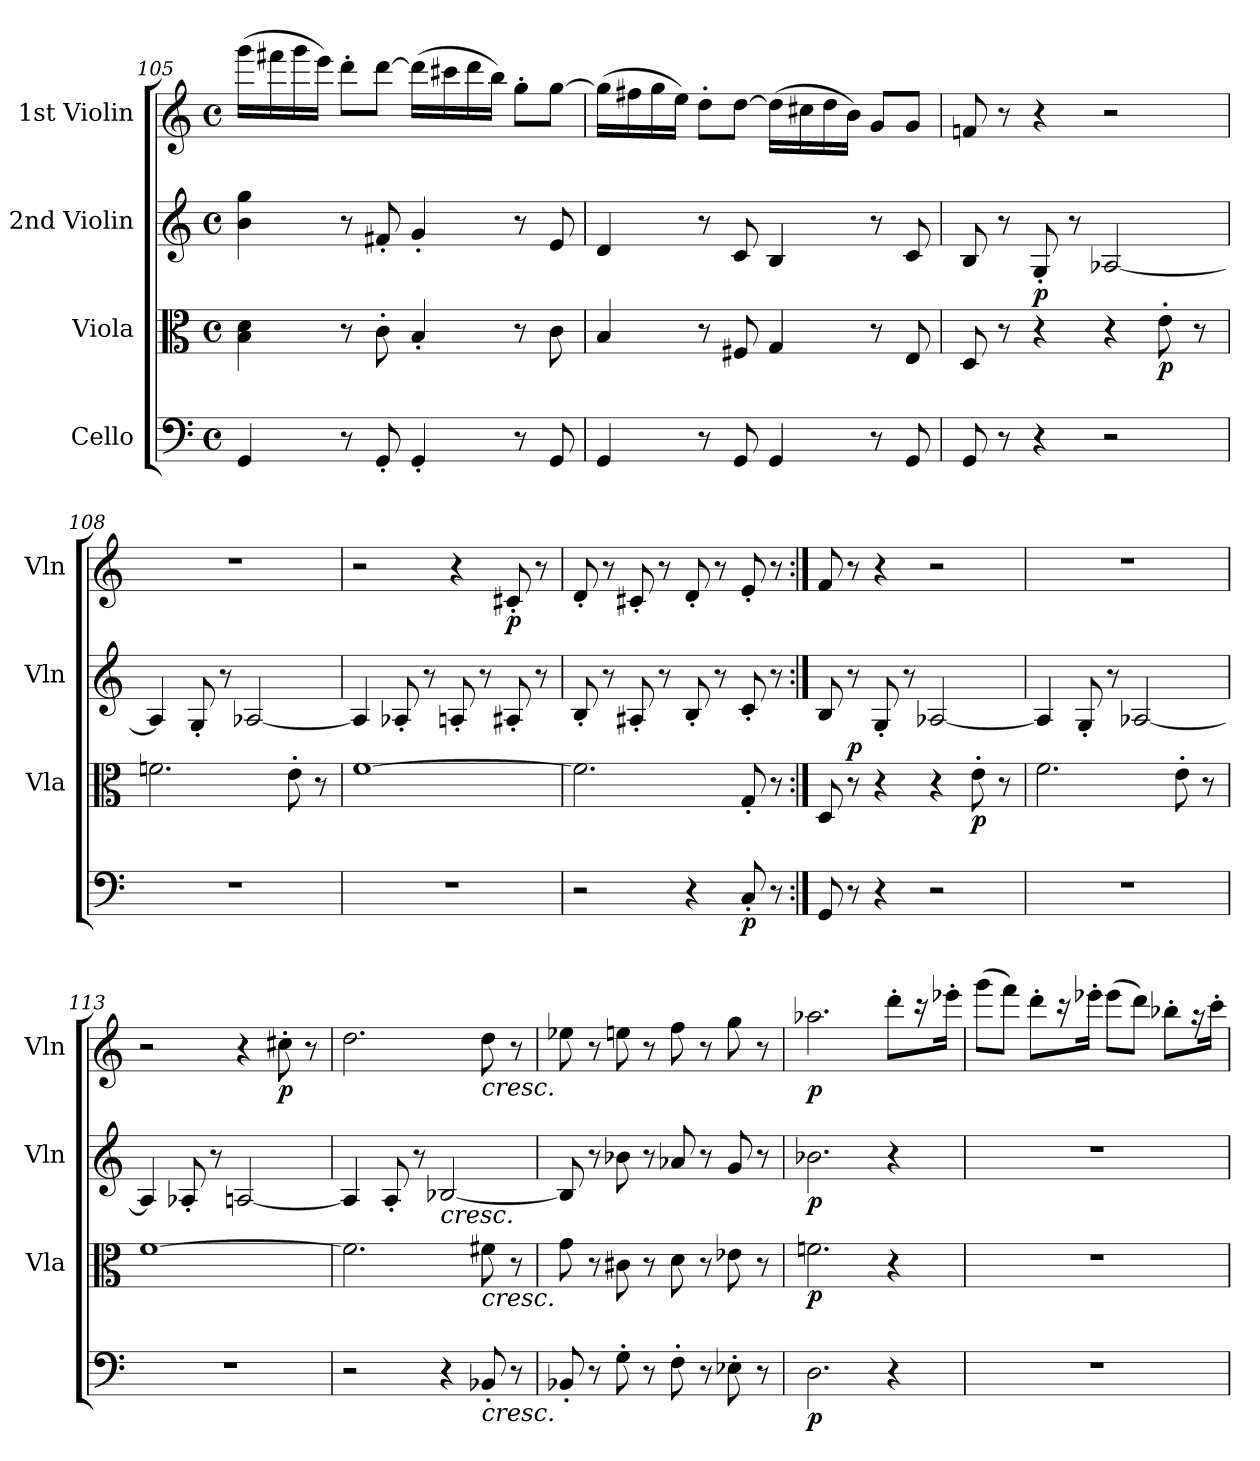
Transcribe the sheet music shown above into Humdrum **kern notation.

**kern	**dynam	**kern	**dynam	**kern	**dynam	**kern	**dynam
*part4	*part4	*part3	*part3	*part2	*part2	*part1	*part1
*staff4	*staff4	*staff3	*staff3	*staff2	*staff2	*staff1	*staff1
*I"Cello	*	*I"Viola	*	*I"2nd Violin	*	*I"1st Violin	*
*	*	*I'Vla	*	*I'Vln	*	*I'Vln	*
*clefF4	*	*clefC3	*	*clefG2	*	*clefG2	*
*k[]	*	*k[]	*	*k[]	*	*k[]	*
*M4/4	*	*M4/4	*	*M4/4	*	*M4/4	*
*met(c)	*	*met(c)	*	*met(c)	*	*met(c)	*
=105	=105	=105	=105	=105	=105	=105	=105
4GG	.	4B 4d	.	4b 4gg	.	(16gggLL	.
.	.	.	.	.	.	16fff#X	.
.	.	.	.	.	.	16ggg	.
.	.	.	.	.	.	16eeeJJ)	.
8r	.	8r	.	8r	.	8ddd'L	.
8GG'	.	8c'	.	8f#X'	.	[8dddJ	.
4GG'	.	4B'	.	4g'	.	(16dddLL]	.
.	.	.	.	.	.	16ccc#X	.
.	.	.	.	.	.	16ddd	.
.	.	.	.	.	.	16bbJJ)	.
8r	.	8r	.	8r	.	8gg'L	.
8GG	.	8c	.	8e	.	[8ggJ	.
=106	=106	=106	=106	=106	=106	=106	=106
4GG	.	4B	.	4d	.	(16ggLL]	.
.	.	.	.	.	.	16ff#X	.
.	.	.	.	.	.	16gg	.
.	.	.	.	.	.	16eeJJ)	.
8r	.	8r	.	8r	.	8dd'L	.
8GG	.	8F#X	.	8c	.	[8ddJ	.
4GG	.	4G	.	4B	.	(16ddLL]	.
.	.	.	.	.	.	16cc#X	.
.	.	.	.	.	.	16dd	.
.	.	.	.	.	.	16bJJ)	.
8r	.	8r	.	8r	.	8gL	.
8GG	.	8E	.	8c	.	8gJ	.
=107	=107	=107	=107	=107	=107	=107	=107
8GG	.	8D	.	8B	.	8fn	.
8r	.	8r	.	8r	.	8r	.
!	!	!	!LO:DY:a	!	!	!	!
4r	.	4r	p	8G'	.	4r	.
.	.	.	.	8r	.	.	.
2r	.	4r	.	[2A-X	.	2r	.
.	.	8e'	p	.	.	.	.
.	.	8r	.	.	.	.	.
=108	=108	=108	=108	=108	=108	=108	=108
1r	.	2.fn	.	4A-]	.	1r	.
.	.	.	.	8G'	.	.	.
.	.	.	.	8r	.	.	.
.	.	.	.	[2A-X	.	.	.
.	.	8e'	.	.	.	.	.
.	.	8r	.	.	.	.	.
=109	=109	=109	=109	=109	=109	=109	=109
1r	.	[1f	.	4A-]	.	2r	.
.	.	.	.	8A-X'	.	.	.
.	.	.	.	8r	.	.	.
.	.	.	.	8An'	.	4r	.
.	.	.	.	8r	.	.	.
.	.	.	.	8A#X'	.	8c#X'	p
.	.	.	.	8r	.	8r	.
=110	=110	=110	=110	=110	=110	=110	=110
2r	.	2.f]	.	8B'	.	8d'	.
.	.	.	.	8r	.	8r	.
.	.	.	.	8A#X'	.	8c#X'	.
.	.	.	.	8r	.	8r	.
4r	.	.	.	8B'	.	8d'	.
.	.	.	.	8r	.	8r	.
8C'	p	8G'	.	8c'	.	8e'	.
8r	.	8r	.	8r	.	8r	.
=111:|!	=111:|!	=111:|!	=111:|!	=111:|!	=111:|!	=111:|!	=111:|!
8GG	.	8D	.	8B	.	8f	.
!	!	!	!LO:DY:a	!	!	!	!
8r	.	8r	p	8r	.	8r	.
4r	.	4r	.	8G'	.	4r	.
.	.	.	.	8r	.	.	.
2r	.	4r	.	[2A-X	.	2r	.
.	.	8e'	p	.	.	.	.
.	.	8r	.	.	.	.	.
=112	=112	=112	=112	=112	=112	=112	=112
1r	.	2.f	.	4A-]	.	1r	.
.	.	.	.	8G'	.	.	.
.	.	.	.	8r	.	.	.
.	.	.	.	[2A-X	.	.	.
.	.	8e'	.	.	.	.	.
.	.	8r	.	.	.	.	.
=113	=113	=113	=113	=113	=113	=113	=113
1r	.	[1f	.	4A-]	.	2r	.
.	.	.	.	8A-X'	.	.	.
.	.	.	.	8r	.	.	.
.	.	.	.	[2An	.	4r	.
.	.	.	.	.	.	8cc#X'	p
.	.	.	.	.	.	8r	.
=114	=114	=114	=114	=114	=114	=114	=114
2r	.	2.f]	.	4A]	.	2.dd	.
.	.	.	.	8A'	.	.	.
.	.	.	.	8r	.	.	.
!	!	!	!	!LO:TX:b:i:t=cresc.	!	!	!
4r	.	.	.	[2B-X	.	.	.
!	!	!	!	!	!	!LO:TX:b:i:t=cresc.	!
!	!	!LO:TX:b:i:t=cresc.	!	!	!	!	!
!LO:TX:b:i:t=cresc.	!	!	!	!	!	!	!
8BB-X'	.	8f#X	.	.	.	8dd	.
8r	.	8r	.	.	.	8r	.
=115	=115	=115	=115	=115	=115	=115	=115
8BB-X'	.	8g	.	8B-]	.	8ee-X	.
8r	.	8r	.	8r	.	8r	.
8G'	.	8c#X	.	8b-X	.	8een	.
8r	.	8r	.	8r	.	8r	.
8F'	.	8d	.	8a-X	.	8ff	.
8r	.	8r	.	8r	.	8r	.
8E-X'	.	8e-X	.	8g	.	8gg	.
8r	.	8r	.	8r	.	8r	.
=116	=116	=116	=116	=116	=116	=116	=116
2.D	p	2.fn	p	2.b-X	p	2.aa-X	p
4r	.	4r	.	4r	.	8ddd'L	.
.	.	.	.	.	.	16r	.
.	.	.	.	.	.	16eee-X'Jk	.
=117	=117	=117	=117	=117	=117	=117	=117
1r	.	1r	.	1r	.	(8gggL	.
.	.	.	.	.	.	8fffJ)	.
.	.	.	.	.	.	8ddd'L	.
.	.	.	.	.	.	16r	.
.	.	.	.	.	.	16eee-X'Jk	.
.	.	.	.	.	.	(8eee-L	.
.	.	.	.	.	.	8dddJ)	.
.	.	.	.	.	.	8bb-X'L	.
.	.	.	.	.	.	16r	.
.	.	.	.	.	.	16ccc'Jk	.
=	=	=	=	=	=	=	=
*-	*-	*-	*-	*-	*-	*-	*-
